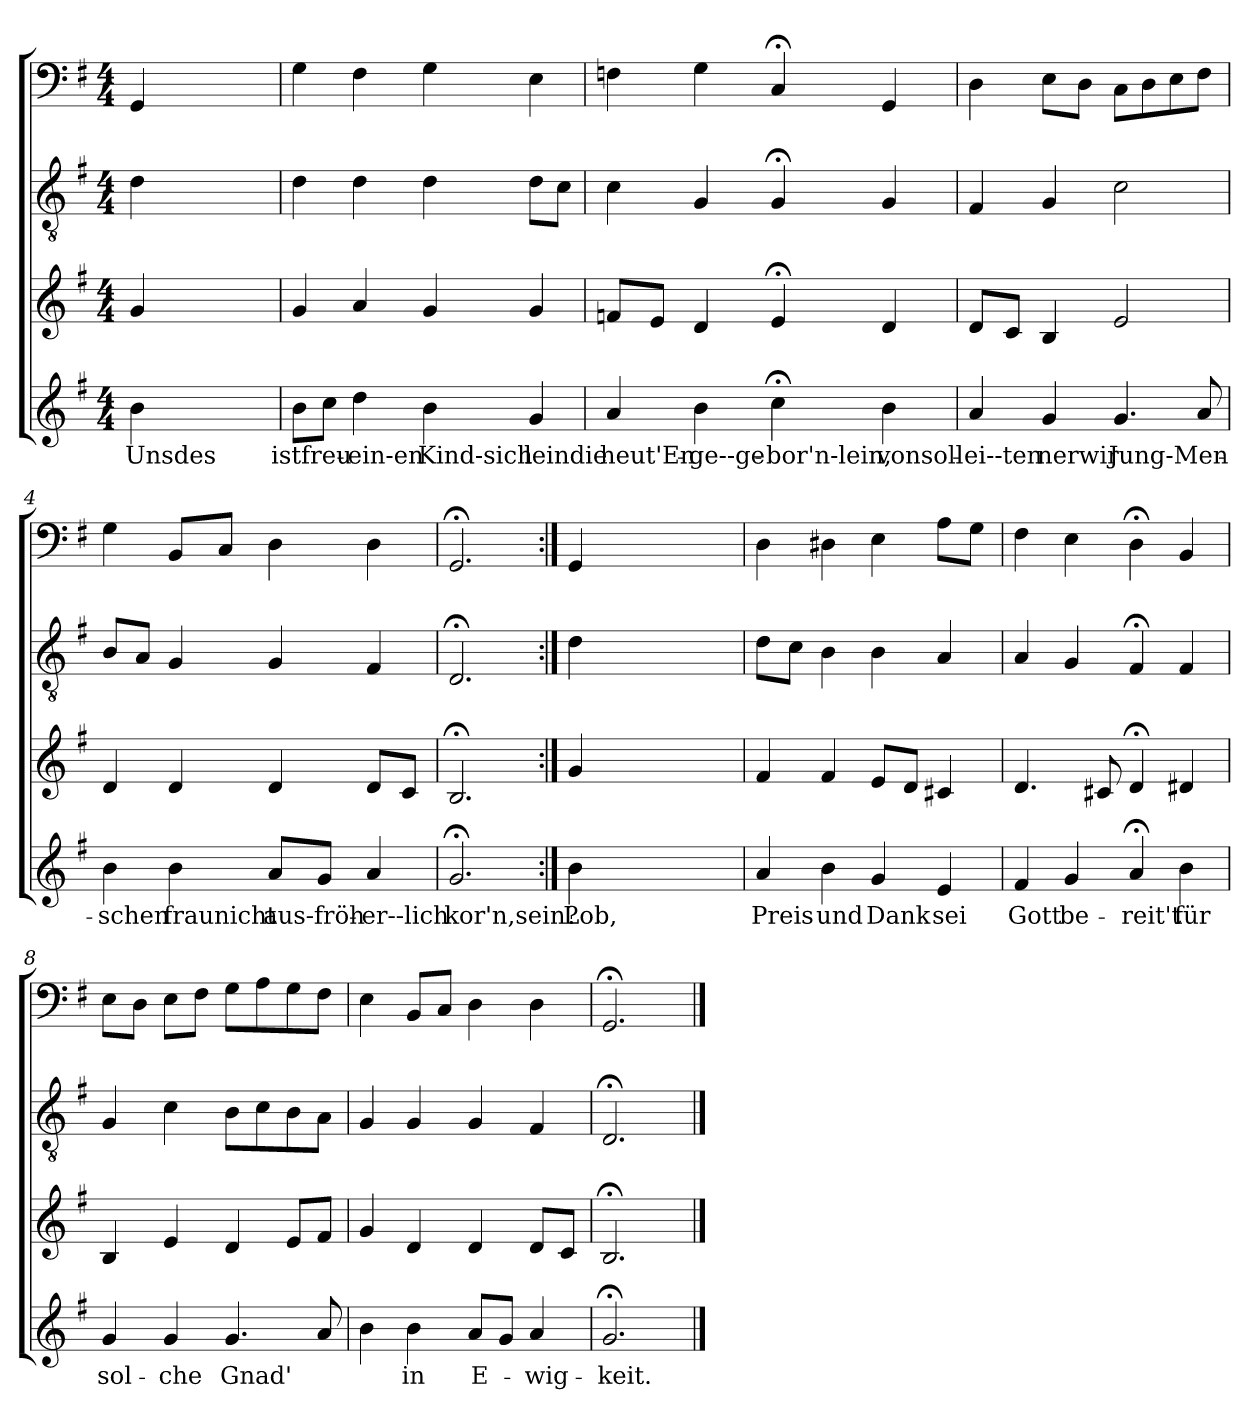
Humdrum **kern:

**kern	**text	**kern	**kern	**kern
*part4	*part4	*part3	*part2	*part1
*staff4	*staff4	*staff3	*staff2	*staff1
*clefG2	*	*clefG2	*clefGv2	*clefF4
*k[f#]	*	*k[f#]	*k[f#]	*k[f#]
*G:	*	*G:	*G:	*G:
*M4/4	*	*M4/4	*M4/4	*M4/4
=	=	=	=	=
4b\	Unsdes	4g/	4d\	4GG/
2ryy	.	2ryy	2ryy	2ryy
4ryy	.	4ryy	4ryy	4ryy
=1	=1	=1	=1	=1
8b\L	istfreu-	4g/	4d\	4G\
8cc\J	.	.	.	.
4dd\	ein-en	4a/	4d\	4F#\
4b\	Kind-sich	4g/	4d\	4G\
4g/	-leindie	4g/	8d\L	4E\
.	.	.	8c\J	.
=2	=2	=2	=2	=2
4a/	heut'En-	8fn/L	4c\	4Fn\
.	.	8e/J	.	.
4b\	ge--ge-	4d/	4G/	4G\
4cc;<\	-bor'n-lein,	4e;</	4G;</	4C;</
4b\	vonsoll-	4d/	4G/	4GG/
=3	=3	=3	=3	=3
4a/	ei--ten	8d/L	4F#/	4D\
.	.	8c/J	.	.
4g/	-nerwir	4B/	4G/	8E\L
.	.	.	.	8D\J
4.g/	Jung-Men-	2e/	2c\	8C\L
.	.	.	.	8D\
.	.	.	.	8E\
8a/	.	.	.	8F#\J
=4	=4	=4	=4	=4
4b\	-schen	4d/	8B/L	4G\
.	.	.	8A/J	.
4b\	-fraunicht	4d/	4G/	8BB/L
.	.	.	.	8C/J
8a/L	aus-fröh-	4d/	4G/	4D\
8g/J	.	.	.	.
4a/	-er--lich	8d/L	4F#/	4D\
.	.	8c/J	.	.
=5	=5	=5	=5	=5
2.g;</	-kor'n,sein?	2.B;</	2.D;</	2.GG;</
=:|!	=:|!	=:|!	=:|!	=:|!
4b\	Lob,	4g/	4d\	4GG/
2ryy	.	2ryy	2ryy	2ryy
4ryy	.	4ryy	4ryy	4ryy
=6	=6	=6	=6	=6
4a/	Preis	4f#/	8d\L	4D\
.	.	.	8c\J	.
4b\	und	4f#/	4B\	4D#X\
4g/	Dank	8e/L	4B\	4E\
.	.	8d/J	.	.
4e/	sei	4c#X/	4A/	8A\L
.	.	.	.	8G\J
=7	=7	=7	=7	=7
4f#/	Gott	4.d/	4A/	4F#\
4g/	be-	.	4G/	4E\
.	.	8c#X/	.	.
4a;</	-reit't	4d;</	4F#;</	4D;<\
4b\	für	4d#X/	4F#/	4BB/
=8	=8	=8	=8	=8
4g/	sol-	4B/	4G/	8E\L
.	.	.	.	8D\J
4g/	-che	4e/	4c\	8E\L
.	.	.	.	8F#\J
4.g/	Gnad'	4d/	8B\L	8G\L
.	.	.	8c\	8A\
.	.	8e/L	8B\	8G\
8a/	.	8f#/J	8A\J	8F#\J
=9	=9	=9	=9	=9
4b\	.	4g/	4G/	4E\
4b\	in	4d/	4G/	8BB/L
.	.	.	.	8C/J
8a/L	E-	4d/	4G/	4D\
8g/J	.	.	.	.
4a/	-wig-	8d/L	4F#/	4D\
.	.	8c/J	.	.
=10	=10	=10	=10	=10
2.g;</	-keit.	2.B;</	2.D;</	2.GG;</
==	==	==	==	==
*-	*-	*-	*-	*-
